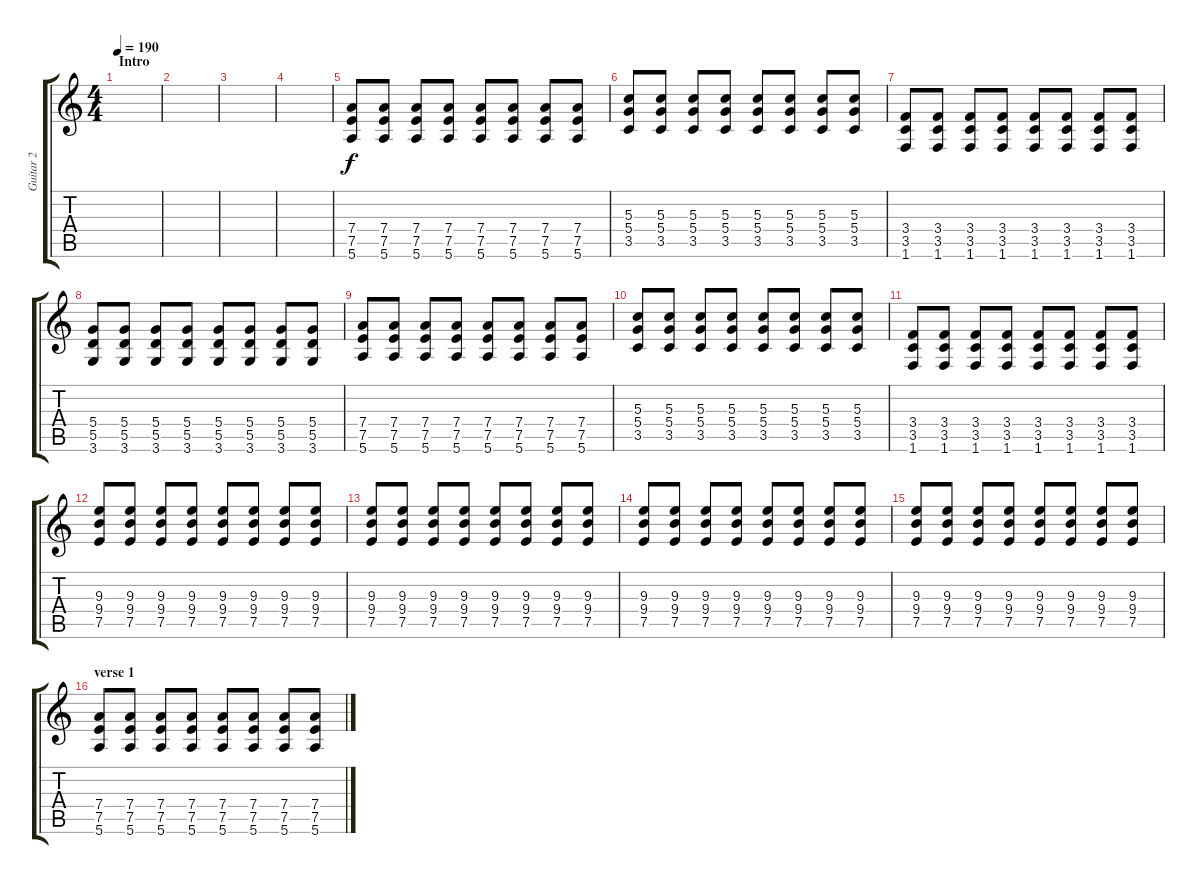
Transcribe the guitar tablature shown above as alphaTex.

\track ("Guitar 2" "Guitar 2") {instrument distortionguitar}
\staff {score tabs}
\tuning (E4 B3 G3 D3 A2 E2) {hide}
\ts (4 4)
\section ("" "Intro")
\tempo 190
\clef g2
\ks c
|
|
|
|
(7.4 7.5 5.6).8 (7.4 7.5 5.6).8 (7.4 7.5 5.6).8 (7.4 7.5 5.6).8 (7.4 7.5 5.6).8 (7.4 7.5 5.6).8 (7.4 7.5 5.6).8 (7.4 7.5 5.6).8 |
(5.3 5.4 3.5).8 (5.3 5.4 3.5).8 (5.3 5.4 3.5).8 (5.3 5.4 3.5).8 (5.3 5.4 3.5).8 (5.3 5.4 3.5).8 (5.3 5.4 3.5).8 (5.3 5.4 3.5).8 |
(3.4 3.5 1.6).8 (3.4 3.5 1.6).8 (3.4 3.5 1.6).8 (3.4 3.5 1.6).8 (3.4 3.5 1.6).8 (3.4 3.5 1.6).8 (3.4 3.5 1.6).8 (3.4 3.5 1.6).8 |
(5.4 5.5 3.6).8 (5.4 5.5 3.6).8 (5.4 5.5 3.6).8 (5.4 5.5 3.6).8 (5.4 5.5 3.6).8 (5.4 5.5 3.6).8 (5.4 5.5 3.6).8 (5.4 5.5 3.6).8 |
(7.4 7.5 5.6).8 (7.4 7.5 5.6).8 (7.4 7.5 5.6).8 (7.4 7.5 5.6).8 (7.4 7.5 5.6).8 (7.4 7.5 5.6).8 (7.4 7.5 5.6).8 (7.4 7.5 5.6).8 |
(5.3 5.4 3.5).8 (5.3 5.4 3.5).8 (5.3 5.4 3.5).8 (5.3 5.4 3.5).8 (5.3 5.4 3.5).8 (5.3 5.4 3.5).8 (5.3 5.4 3.5).8 (5.3 5.4 3.5).8 |
(3.4 3.5 1.6).8 (3.4 3.5 1.6).8 (3.4 3.5 1.6).8 (3.4 3.5 1.6).8 (3.4 3.5 1.6).8 (3.4 3.5 1.6).8 (3.4 3.5 1.6).8 (3.4 3.5 1.6).8 |
(9.3 9.4 7.5).8 (9.3 9.4 7.5).8 (9.3 9.4 7.5).8 (9.3 9.4 7.5).8 (9.3 9.4 7.5).8 (9.3 9.4 7.5).8 (9.3 9.4 7.5).8 (9.3 9.4 7.5).8 |
(9.3 9.4 7.5).8 (9.3 9.4 7.5).8 (9.3 9.4 7.5).8 (9.3 9.4 7.5).8 (9.3 9.4 7.5).8 (9.3 9.4 7.5).8 (9.3 9.4 7.5).8 (9.3 9.4 7.5).8 |
(9.3 9.4 7.5).8 (9.3 9.4 7.5).8 (9.3 9.4 7.5).8 (9.3 9.4 7.5).8 (9.3 9.4 7.5).8 (9.3 9.4 7.5).8 (9.3 9.4 7.5).8 (9.3 9.4 7.5).8 |
(9.3 9.4 7.5).8 (9.3 9.4 7.5).8 (9.3 9.4 7.5).8 (9.3 9.4 7.5).8 (9.3 9.4 7.5).8 (9.3 9.4 7.5).8 (9.3 9.4 7.5).8 (9.3 9.4 7.5).8 |
\section ("" "verse 1")
(7.4 7.5 5.6).8 (7.4 7.5 5.6).8 (7.4 7.5 5.6).8 (7.4 7.5 5.6).8 (7.4 7.5 5.6).8 (7.4 7.5 5.6).8 (7.4 7.5 5.6).8 (7.4 7.5 5.6).8
